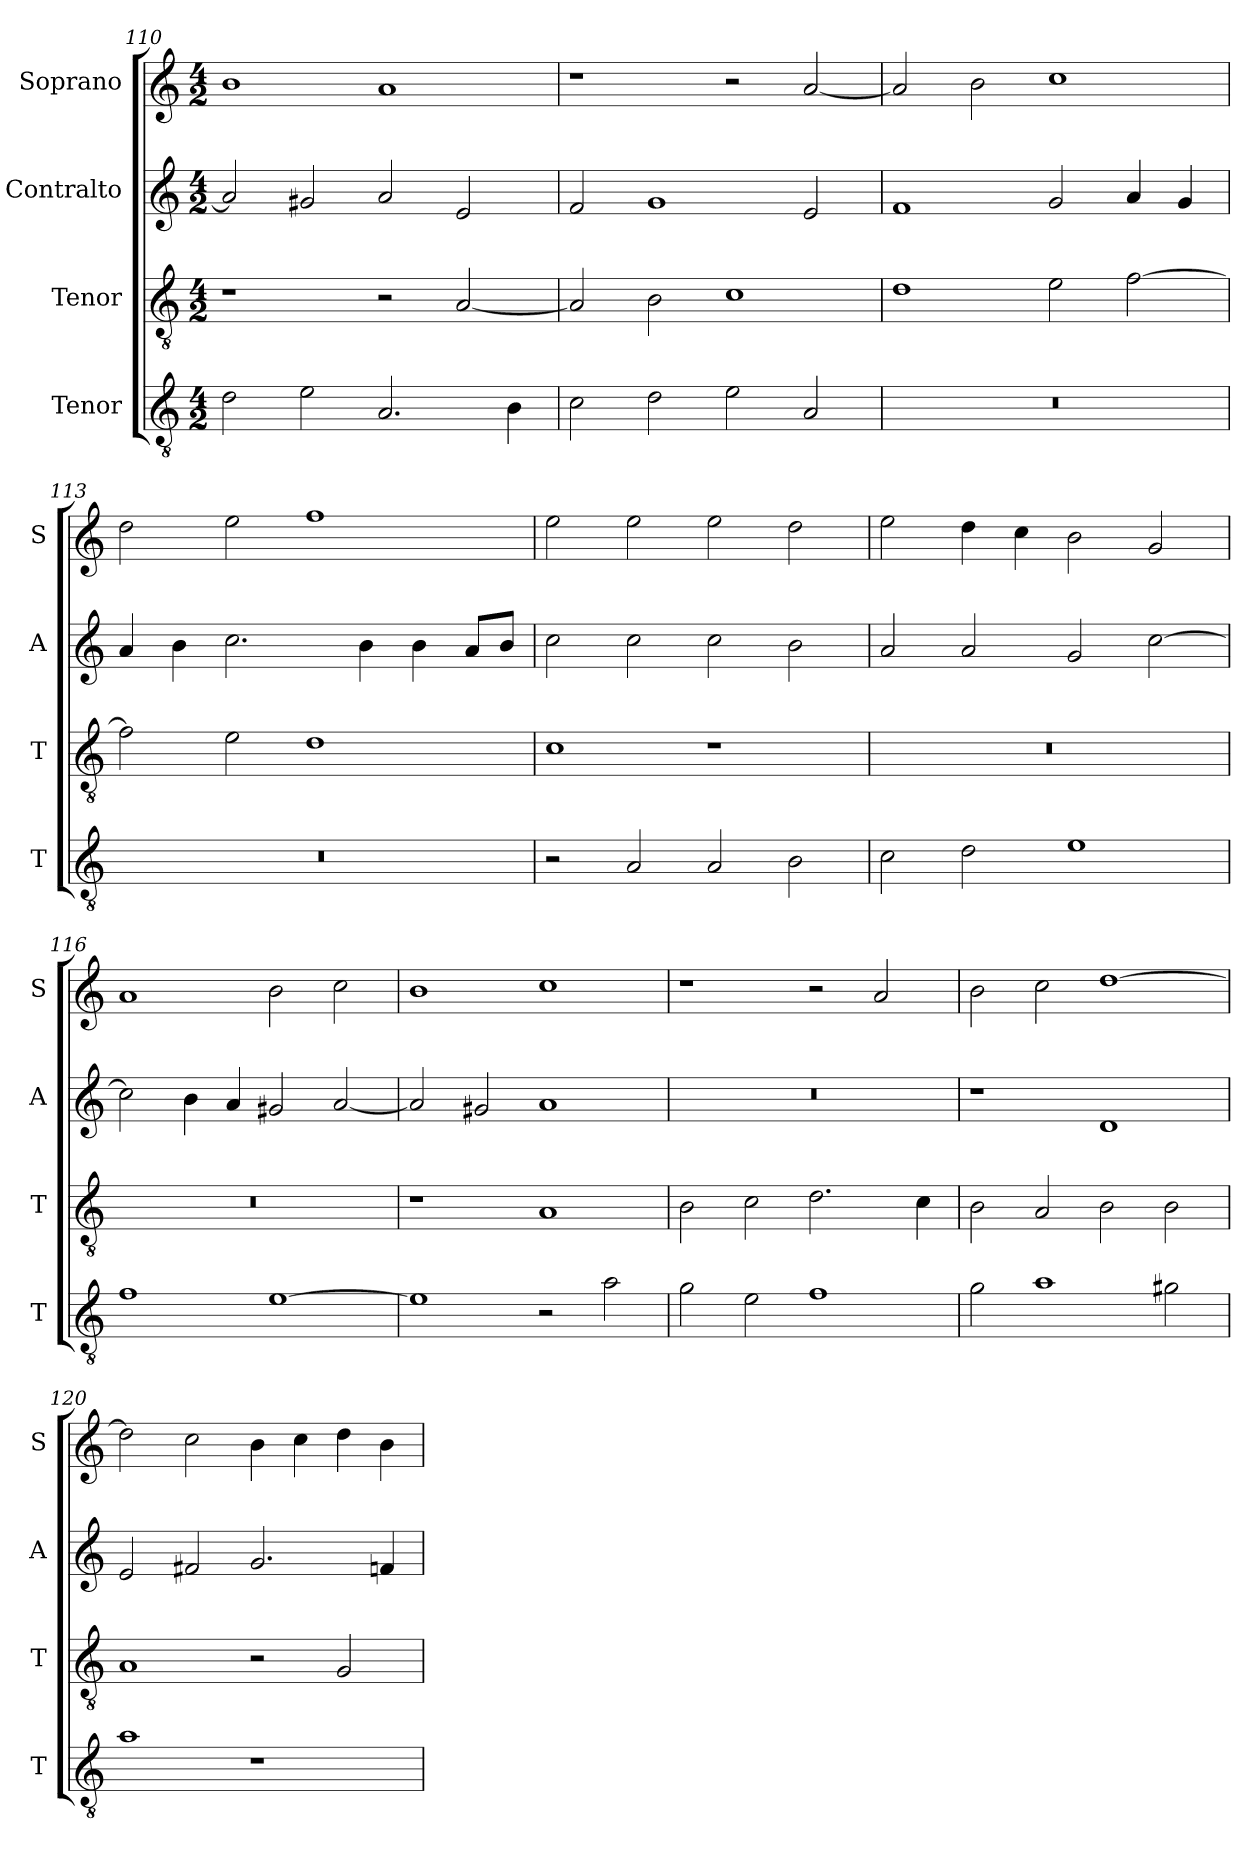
**kern	**kern	**kern	**kern
*part4	*part3	*part2	*part1
*staff4	*staff3	*staff2	*staff1
*I"Tenor	*I"Tenor	*I"Contralto	*I"Soprano
*I'T	*I'T	*I'A	*I'S
*clefGv2	*clefGv2	*clefG2	*clefG2
*k[]	*k[]	*k[]	*k[]
*D:dor	*D:dor	*D:dor	*D:dor
*M4/2	*M4/2	*M4/2	*M4/2
=110	=110	=110	=110
2d	1r	2a]	1b
2e	.	2g#X	.
2.A	2r	2a	1a
.	[2A	2e	.
4B	.	.	.
=111	=111	=111	=111
2c	2A]	2f	1r
2d	2B	1g	.
2e	1c	.	2r
2A	.	2e	[2a
=112	=112	=112	=112
0r	1d	1f	2a]
.	.	.	2b
.	2e	2g	1cc
.	[2f	4a	.
.	.	4g	.
=113	=113	=113	=113
0r	2f]	4a	2dd
.	.	4b	.
.	2e	2.cc	2ee
.	1d	.	1ff
.	.	4b	.
.	.	4b	.
.	.	8a/L	.
.	.	8b/J	.
=114	=114	=114	=114
2r	1c	2cc	2ee
2A	.	2cc	2ee
2A	1r	2cc	2ee
2B	.	2b	2dd
=115	=115	=115	=115
2c	0r	2a	2ee
2d	.	2a	4dd
.	.	.	4cc
1e	.	2g	2b
.	.	[2cc	2g
=116	=116	=116	=116
1f	0r	2cc]	1a
.	.	4b	.
.	.	4a	.
[1e	.	2g#X	2b
.	.	[2a	2cc
=117	=117	=117	=117
1e]	1r	2a]	1b
.	.	2g#X	.
2r	1A	1a	1cc
2a	.	.	.
=118	=118	=118	=118
2g	2B	0r	1r
2e	2c	.	.
1f	2.d	.	2r
.	.	.	2a
.	4c	.	.
=119	=119	=119	=119
2g	2B	1r	2b
1a	2A	.	2cc
.	2B	1d	[1dd
2g#X	2B	.	.
=120	=120	=120	=120
1a	1A	2e	2dd]
.	.	2f#X	2cc
1r	2r	2.g	4b
.	.	.	4cc
.	2G	.	4dd
.	.	4fn	4b
=	=	=	=
*-	*-	*-	*-
